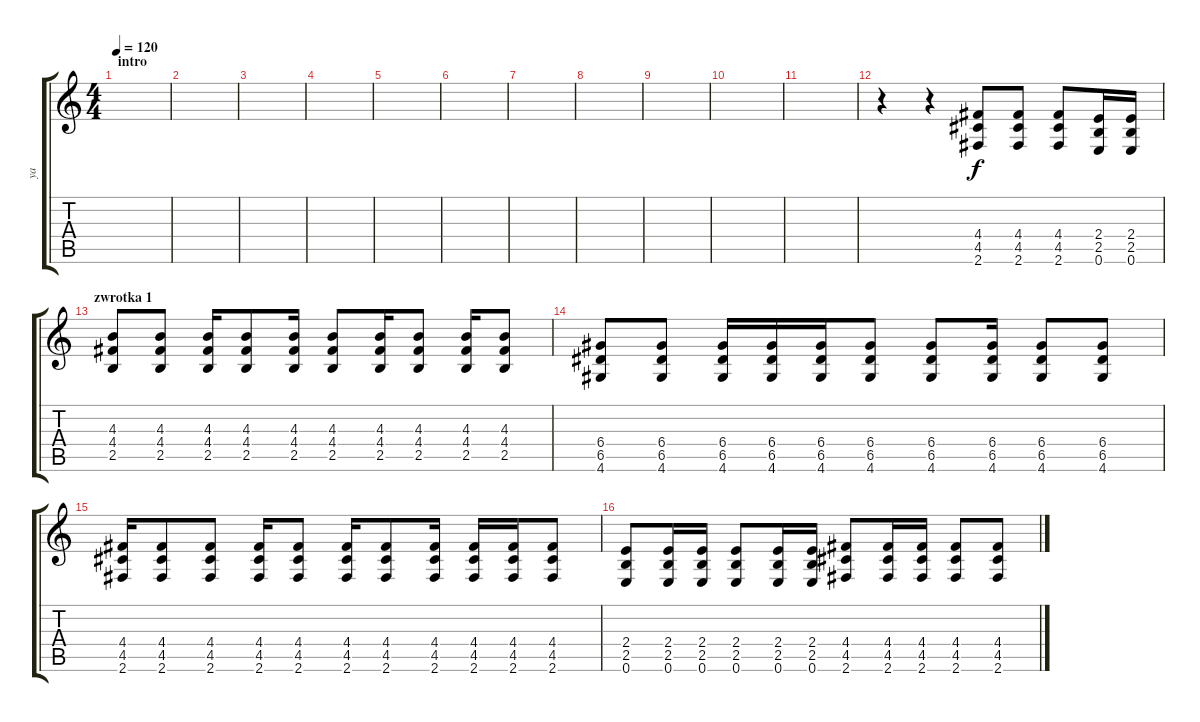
\track ("ya" "ya") {instrument overdrivenguitar}
\staff {score tabs}
\tuning (E4 B3 G3 D3 A2 E2) {hide}
\ts (4 4)
\section ("" "intro")
\tempo 120
\clef g2
\ks c
|
|
|
|
|
|
|
|
|
|
|
r.4 r.4 (4.4 4.5 2.6).8 (4.4 4.5 2.6).8 (4.4 4.5 2.6).8 (2.4 2.5 0.6).16 (2.4 2.5 0.6).16 |
\section ("" "zwrotka 1")
(4.3 4.4 2.5).8 (4.3 4.4 2.5).8 (4.3 4.4 2.5).16 (4.3 4.4 2.5).8 (4.3 4.4 2.5).16 (4.3 4.4 2.5).8 (4.3 4.4 2.5).16 (4.3 4.4 2.5).8 (4.3 4.4 2.5).16 (4.3 4.4 2.5).8 |
(6.4 6.5 4.6).8 (6.4 6.5 4.6).8 (6.4 6.5 4.6).16 (6.4 6.5 4.6).16 (6.4 6.5 4.6).16 (6.4 6.5 4.6).8 (6.4 6.5 4.6).8 (6.4 6.5 4.6).16 (6.4 6.5 4.6).8 (6.4 6.5 4.6).8 |
(4.4 4.5 2.6).16 (4.4 4.5 2.6).8 (4.4 4.5 2.6).8 (4.4 4.5 2.6).16 (4.4 4.5 2.6).8 (4.4 4.5 2.6).16 (4.4 4.5 2.6).8 (4.4 4.5 2.6).16 (4.4 4.5 2.6).16 (4.4 4.5 2.6).16 (4.4 4.5 2.6).8 |
(2.4 2.5 0.6).8 (2.4 2.5 0.6).16 (2.4 2.5 0.6).16 (2.4 2.5 0.6).8 (2.4 2.5 0.6).16 (2.4 2.5 0.6).16 (4.4 4.5 2.6).8 (4.4 4.5 2.6).16 (4.4 4.5 2.6).16 (4.4 4.5 2.6).8 (4.4 4.5 2.6).8
